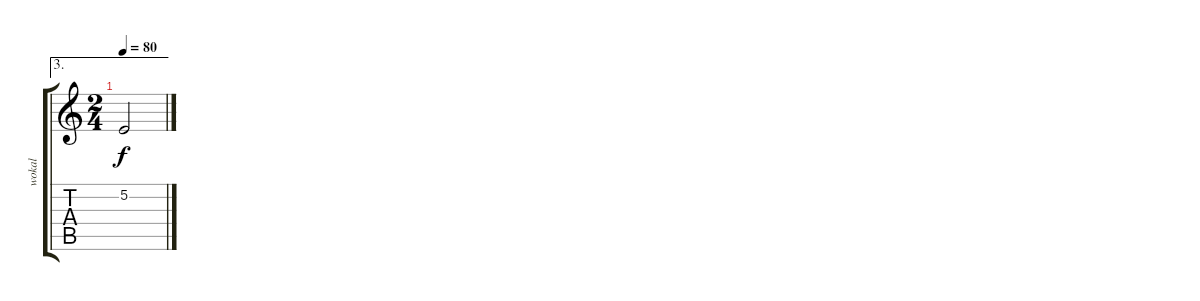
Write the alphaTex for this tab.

\track ("wokal" "wokal") {instrument flute}
\staff {score tabs}
\tuning (E4 B3 G3 D3 A2 E2) {hide}
\ae 3
\ts (2 4)
\tempo 80
\clef g2
\ks c
5.2.2{dy f}
